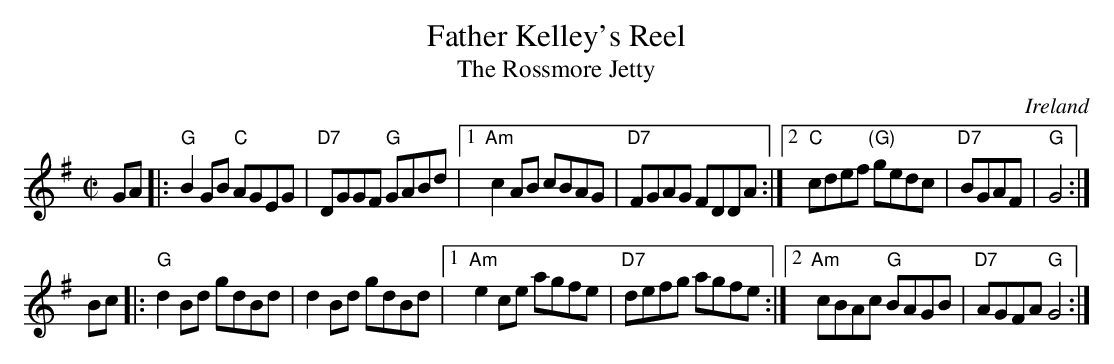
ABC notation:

X:1
T: Father Kelley's Reel
T: The Rossmore Jetty
O: Ireland
M: C|
L: 1/8
K: G
GA \
|: "G"B2GB "C"AGEG | "D7"DGGF "G"GABd |\
[1 "Am"c2AB cBAG | "D7"FGAG FDDA :|\
[2 "C"cdef "(G)"gedc | "D7"BGAF | "G"G4 :|
Bc \
|: "G"d2Bd gdBd | d2Bd gdBd |\
[1 "Am"e2ce agfe | "D7"defg agfe :|\
[2 "Am"cBAc "G"BAGB | "D7"AGFA "G"G4 :|
